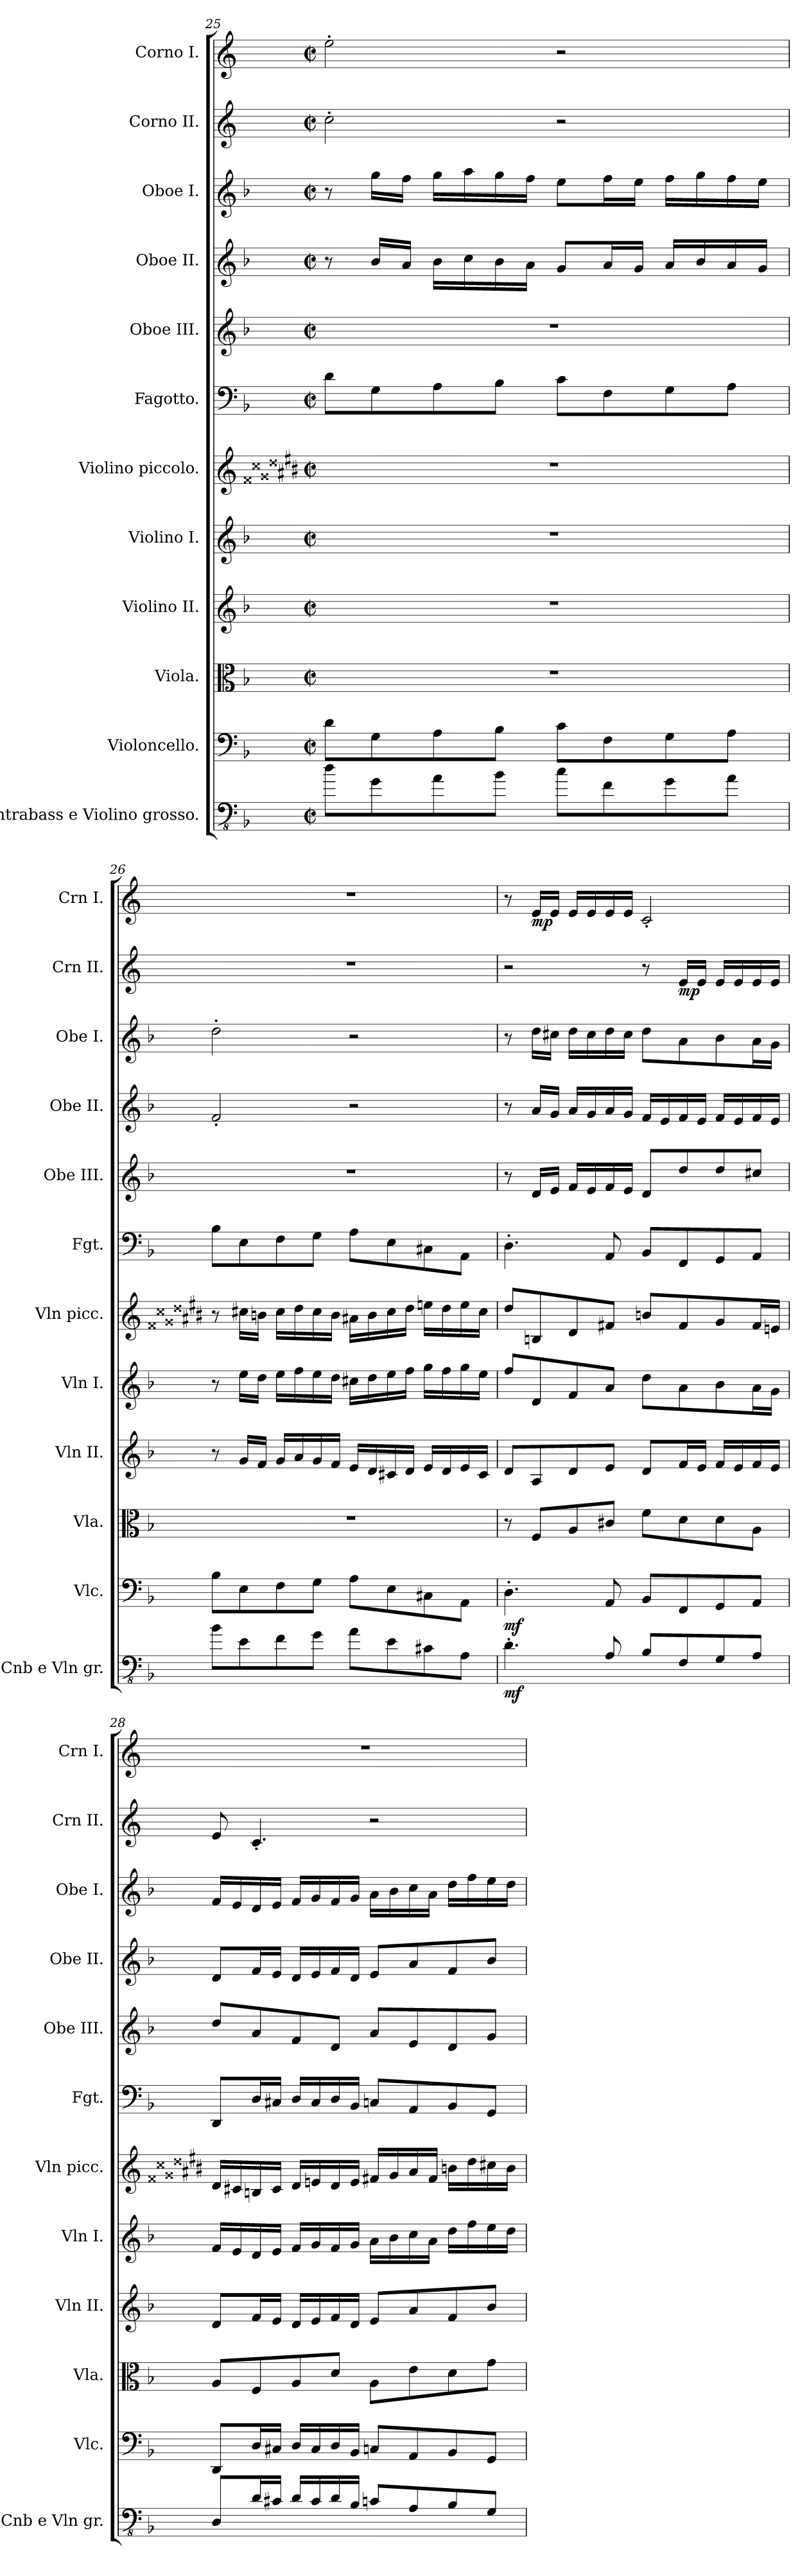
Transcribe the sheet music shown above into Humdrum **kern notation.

**kern	**dynam	**kern	**dynam	**kern	**kern	**kern	**kern	**kern	**kern	**kern	**kern	**kern	**dynam	**kern	**dynam
*part12	*part12	*part11	*part11	*part10	*part9	*part8	*part7	*part6	*part5	*part4	*part3	*part2	*part2	*part1	*part1
*staff12	*staff12	*staff11	*staff11	*staff10	*staff9	*staff8	*staff7	*staff6	*staff5	*staff4	*staff3	*staff2	*staff2	*staff1	*staff1
*I"Contrabass e Violino grosso.	*	*I"Violoncello.	*	*I"Viola.	*I"Violino II.	*I"Violino I.	*I"Violino piccolo.	*I"Fagotto.	*I"Oboe III.	*I"Oboe II.	*I"Oboe I.	*I"Corno II.	*	*I"Corno I.	*
*I'Cnb e Vln gr.	*	*I'Vlc.	*	*I'Vla.	*I'Vln II.	*I'Vln I.	*I'Vln picc.	*I'Fgt.	*I'Obe III.	*I'Obe II.	*I'Obe I.	*I'Crn II.	*	*I'Crn I.	*
*clefFv4	*	*clefF4	*	*clefC3	*clefG2	*clefG2	*clefG2	*clefF4	*clefG2	*clefG2	*clefG2	*clefG2	*	*clefG2	*
*ITrd7c12	*	*	*	*	*	*	*ITrd-1c-3	*	*	*	*	*ITrd4c7	*	*ITrd4c7	*
*k[b-]	*	*k[b-]	*	*k[b-]	*k[b-]	*k[b-]	*k[f##c##g##d##a#e#b#]	*k[b-]	*k[b-]	*k[b-]	*k[b-]	*k[b-]	*	*k[b-]	*
*M2/2	*	*M2/2	*	*M2/2	*M2/2	*M2/2	*M2/2	*M2/2	*M2/2	*M2/2	*M2/2	*M2/2	*	*M2/2	*
*met(c|)	*	*met(c|)	*	*met(c|)	*met(c|)	*met(c|)	*met(c|)	*met(c|)	*met(c|)	*met(c|)	*met(c|)	*met(c|)	*	*met(c|)	*
=25	=25	=25	=25	=25	=25	=25	=25	=25	=25	=25	=25	=25	=25	=25	=25
8D\L	.	8d\L	.	1r	1r	1r	1r	8d\L	1r	8r	8r	2f'\	.	2a'\	.
8GG\	.	8G\	.	.	.	.	.	8G\	.	16b-/LL	16gg\LL	.	.	.	.
.	.	.	.	.	.	.	.	.	.	16a/JJ	16ff\JJ	.	.	.	.
8AA\	.	8A\	.	.	.	.	.	8A\	.	16b-\LL	16gg\LL	.	.	.	.
.	.	.	.	.	.	.	.	.	.	16cc\	16aa\	.	.	.	.
8BB-\J	.	8B-\J	.	.	.	.	.	8B-\J	.	16b-\	16gg\	.	.	.	.
.	.	.	.	.	.	.	.	.	.	16a\JJ	16ff\JJ	.	.	.	.
8C\L	.	8c\L	.	.	.	.	.	8c\L	.	8g/L	8ee\L	2r	.	2r	.
8FF\	.	8F\	.	.	.	.	.	8F\	.	16a/L	16ff\L	.	.	.	.
.	.	.	.	.	.	.	.	.	.	16g/JJ	16ee\JJ	.	.	.	.
8GG\	.	8G\	.	.	.	.	.	8G\	.	16a/LL	16ff\LL	.	.	.	.
.	.	.	.	.	.	.	.	.	.	16b-/	16gg\	.	.	.	.
8AA\J	.	8A\J	.	.	.	.	.	8A\J	.	16a/	16ff\	.	.	.	.
.	.	.	.	.	.	.	.	.	.	16g/JJ	16ee\JJ	.	.	.	.
!!LO:PB:g=z
=26	=26	=26	=26	=26	=26	=26	=26	=26	=26	=26	=26	=26	=26	=26	=26
8BB-\L	.	8B-\L	.	1r	8r	8r	8r	8B-\L	1r	2f'/	2dd'\	1r	.	1r	.
8EE\	.	8E\	.	.	16g/LL	16ee\LL	16dd##\LL	8E\	.	.	.	.	.	.	.
.	.	.	.	.	16f/JJ	16dd\JJ	16cc##\JJ	.	.	.	.	.	.	.	.
8FF\	.	8F\	.	.	16g/LL	16ee\LL	16dd##\LL	8F\	.	.	.	.	.	.	.
.	.	.	.	.	16a/	16ff\	16ee#\	.	.	.	.	.	.	.	.
8GG\J	.	8G\J	.	.	16g/	16ee\	16dd##\	8G\J	.	.	.	.	.	.	.
.	.	.	.	.	16f/JJ	16dd\JJ	16cc##\JJ	.	.	.	.	.	.	.	.
8AA\L	.	8A\L	.	.	16e/LL	16cc#X\LL	16b##X\LL	8A\L	.	2r	2r	.	.	.	.
.	.	.	.	.	16d/	16dd\	16cc##\	.	.	.	.	.	.	.	.
8EE\	.	8E\	.	.	16c#X/	16ee\	16dd##\	8E\	.	.	.	.	.	.	.
.	.	.	.	.	16d/JJ	16ff\JJ	16ee#\JJ	.	.	.	.	.	.	.	.
8CC#X\	.	8C#X\	.	.	16e/LL	16gg\LL	16ff##\LL	8C#X\	.	.	.	.	.	.	.
.	.	.	.	.	16d/	16ff\	16ee#\	.	.	.	.	.	.	.	.
8AAA\J	.	8AA\J	.	.	16e/	16gg\	16ff##\	8AA\J	.	.	.	.	.	.	.
.	.	.	.	.	16c#/JJ	16ee\JJ	16dd##\JJ	.	.	.	.	.	.	.	.
=27	=27	=27	=27	=27	=27	=27	=27	=27	=27	=27	=27	=27	=27	=27	=27
!	!LO:DY:b	!	!LO:DY:b	!	!	!	!	!	!	!	!	!	!	!	!
4.DD'\	mf	4.D'\	mf	8r	8d/L	8ff/L	8ee#/L	4.D'\	8r	8r	8r	2r	.	8r	.
!	!	!	!	!	!	!	!	!	!	!	!	!	!	!	!LO:DY:b
.	.	.	.	8F/L	8A/	8d/	8c##/	.	16d/LL	16a/LL	16dd\LL	.	.	16A/LL	mp
.	.	.	.	.	.	.	.	.	16e/JJ	16g/JJ	16cc#X\JJ	.	.	16A/JJ	.
.	.	.	.	8A/	8d/	8f/	8e#/	.	16f/LL	16a/LL	16dd\LL	.	.	16A/LL	.
.	.	.	.	.	.	.	.	.	16e/	16g/	16cc#\	.	.	16A/	.
8AAA/	.	8AA/	.	8c#X/J	8e/J	8a/J	8g##/J	8AA/	16f/	16a/	16dd\	.	.	16A/	.
.	.	.	.	.	.	.	.	.	16e/JJ	16g/JJ	16cc#\JJ	.	.	16A/JJ	.
8BBB-/L	.	8BB-/L	.	8f\L	8d/L	8dd\L	8cc##/L	8BB-/L	8d/L	16f/LL	8dd\L	8r	.	2F'/	.
.	.	.	.	.	.	.	.	.	.	16e/	.	.	.	.	.
!	!	!	!	!	!	!	!	!	!	!	!	!	!LO:DY:b	!	!
8FFF/	.	8FF/	.	8d\	16f/L	8a\	8g##/	8FF/	8dd/	16f/	8a\	16A/LL	mp	.	.
.	.	.	.	.	16e/JJ	.	.	.	.	16e/JJ	.	16A/JJ	.	.	.
8GGG/	.	8GG/	.	8d\	16f/LL	8b-\	8a#/	8GG/	8dd/	16f/LL	8b-\	16A/LL	.	.	.
.	.	.	.	.	16e/	.	.	.	.	16e/	.	16A/	.	.	.
8AAA/J	.	8AA/J	.	8A\J	16f/	16a\L	16g##/L	8AA/J	8cc#X/J	16f/	16a\L	16A/	.	.	.
.	.	.	.	.	16e/JJ	16g\JJ	16f##/JJ	.	.	16e/JJ	16g\JJ	16A/JJ	.	.	.
!!LO:PB:g=z
=28	=28	=28	=28	=28	=28	=28	=28	=28	=28	=28	=28	=28	=28	=28	=28
8DDD/L	.	8DD/L	.	8A/L	8d/L	16f/LL	16e#/LL	8DD/L	8dd/L	8d/L	16f/LL	8A/	.	1r	.
.	.	.	.	.	.	16e/	16d##/	.	.	.	16e/	.	.	.	.
16DD/L	.	16D/L	.	8F/	16f/L	16d/	16c##/	16D/L	8a/	16f/L	16d/	4.F'/	.	.	.
16CC#X/JJ	.	16C#X/JJ	.	.	16e/JJ	16e/JJ	16d##/JJ	16C#X/JJ	.	16e/JJ	16e/JJ	.	.	.	.
16DD/LL	.	16D/LL	.	8A/	16d/LL	16f/LL	16e#/LL	16D/LL	8f/	16d/LL	16f/LL	.	.	.	.
16CC#/	.	16C#/	.	.	16e/	16g/	16f##/	16C#/	.	16e/	16g/	.	.	.	.
16DD/	.	16D/	.	8d/J	16f/	16f/	16e#/	16D/	8d/J	16f/	16f/	.	.	.	.
16BBB-/JJ	.	16BB-/JJ	.	.	16d/JJ	16g/JJ	16f##/JJ	16BB-/JJ	.	16d/JJ	16g/JJ	.	.	.	.
8CCn/L	.	8Cn/L	.	8A\L	8e/L	16a\LL	16g##/LL	8Cn/L	8a/L	8e/L	16a\LL	2r	.	.	.
.	.	.	.	.	.	16b-\	16a#/	.	.	.	16b-\	.	.	.	.
8AAA/	.	8AA/	.	8e\	8a/	16cc\	16b#/	8AA/	8e/	8a/	16cc\	.	.	.	.
.	.	.	.	.	.	16a\JJ	16g##/JJ	.	.	.	16a\JJ	.	.	.	.
8BBB-/	.	8BB-/	.	8d\	8f/	16dd\LL	16cc##\LL	8BB-/	8d/	8f/	16dd\LL	.	.	.	.
.	.	.	.	.	.	16ff\	16ee#\	.	.	.	16ff\	.	.	.	.
8GGG/J	.	8GG/J	.	8g\J	8b-/J	16ee\	16dd##\	8GG/J	8g/J	8b-/J	16ee\	.	.	.	.
.	.	.	.	.	.	16dd\JJ	16cc##\JJ	.	.	.	16dd\JJ	.	.	.	.
=	=	=	=	=	=	=	=	=	=	=	=	=	=	=	=
*-	*-	*-	*-	*-	*-	*-	*-	*-	*-	*-	*-	*-	*-	*-	*-
